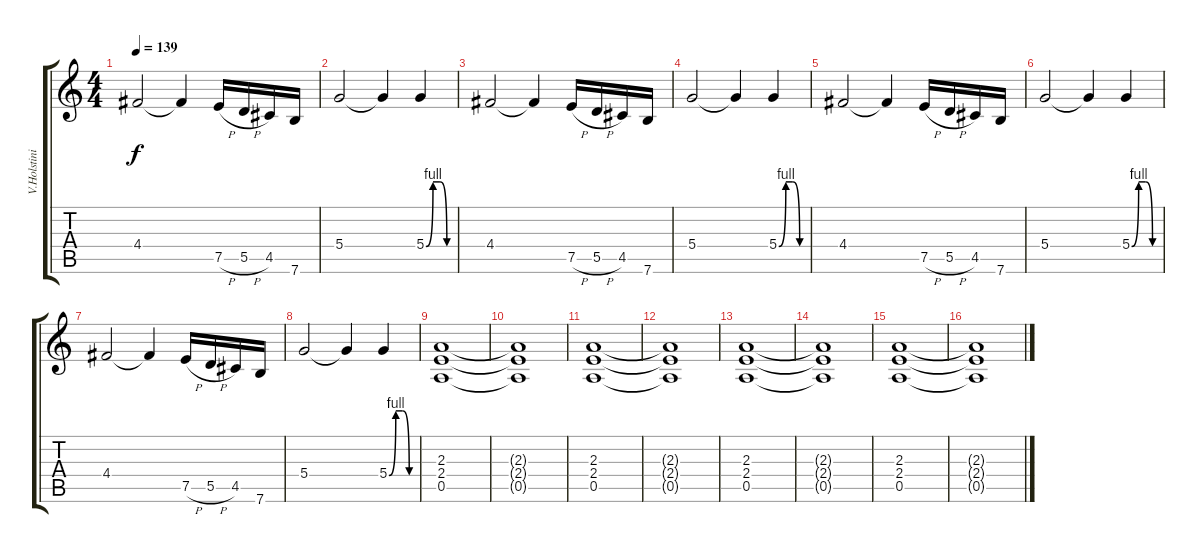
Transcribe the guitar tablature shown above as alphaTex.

\track ("V.Holstinin" "V.Holstini") {instrument distortionguitar}
\staff {score tabs}
\tuning (E4 B3 G3 D3 A2 E2) {hide}
\ts (4 4)
\tempo 139
\clef g2
\ks c
4.4.2{dy f} 4.4{t}.4 7.5{h}.16 5.5{h}.16 4.5.16 7.6.16 |
5.4.2 5.4{t}.4 5.4{be (custom 0 0 15 4 30 4 45 0 60 0)}.4 |
4.4.2 4.4{t}.4 7.5{h}.16 5.5{h}.16 4.5.16 7.6.16 |
5.4.2 5.4{t}.4 5.4{be (custom 0 0 15 4 30 4 45 0 60 0)}.4 |
4.4.2 4.4{t}.4 7.5{h}.16 5.5{h}.16 4.5.16 7.6.16 |
5.4.2 5.4{t}.4 5.4{be (custom 0 0 15 4 30 4 45 0 60 0)}.4 |
4.4.2 4.4{t}.4 7.5{h}.16 5.5{h}.16 4.5.16 7.6.16 |
5.4.2 5.4{t}.4 5.4{be (custom 0 0 15 4 30 4 45 0 60 0)}.4 |
(2.3 2.4 0.5).1 |
(2.3{t} 2.4{t} 0.5{t}).1 |
(2.3 2.4 0.5).1 |
(2.3{t} 2.4{t} 0.5{t}).1 |
(2.3 2.4 0.5).1 |
(2.3{t} 2.4{t} 0.5{t}).1 |
(2.3 2.4 0.5).1 |
(2.3{t} 2.4{t} 0.5{t}).1
